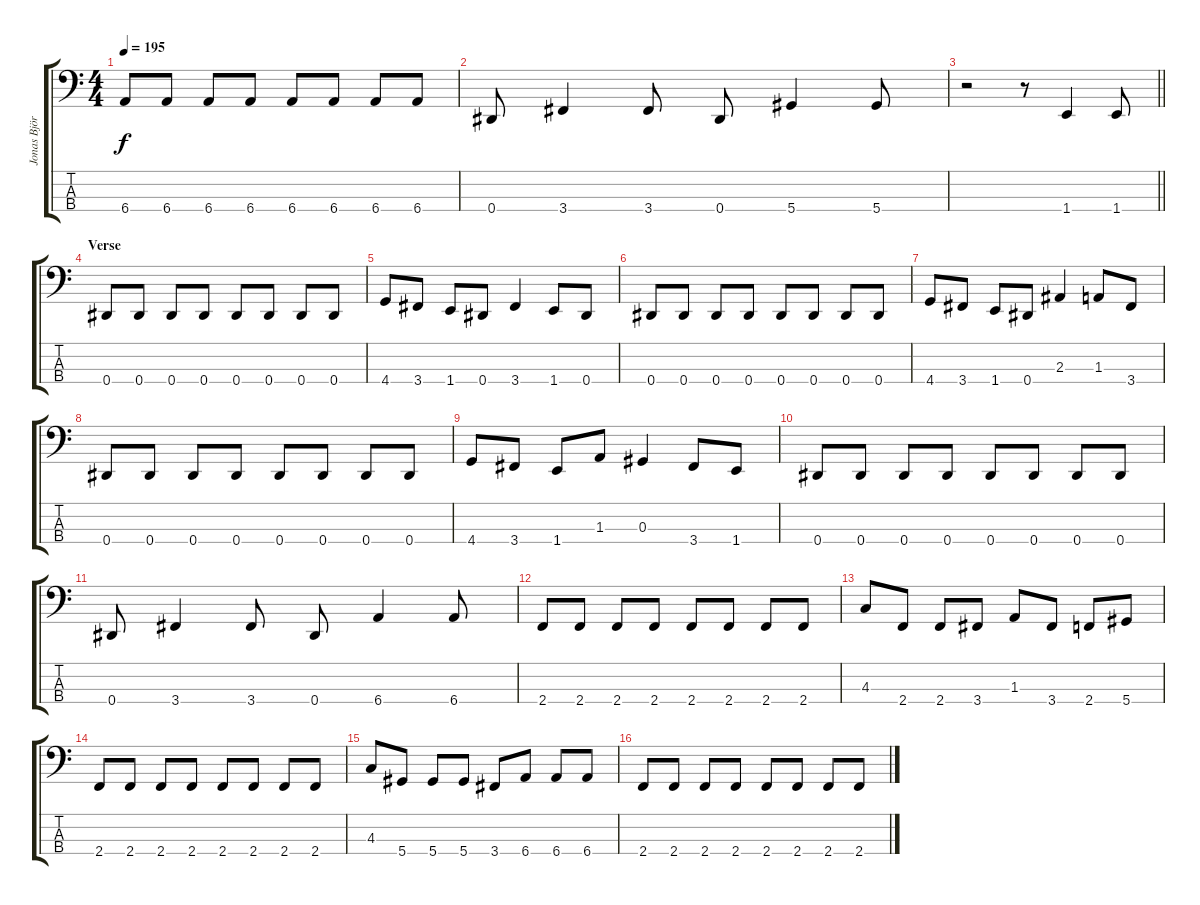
\track ("Jonas Björler" "Jonas Björ") {instrument electricbasspick}
\staff {score tabs}
\tuning (Gb2 Db2 Ab1 Eb1) {hide}
\ts (4 4)
\tempo 195
\clef f4
\ks c
6.4.8{dy f} 6.4.8 6.4.8 6.4.8 6.4.8 6.4.8 6.4.8 6.4.8 |
0.4.8 3.4.4 3.4.8 0.4.8 5.4.4 5.4.8 |
\barLineRight lightlight
r.2 r.8 1.4.4 1.4.8 |
\section ("" "Verse")
0.4.8 0.4.8 0.4.8 0.4.8 0.4.8 0.4.8 0.4.8 0.4.8 |
4.4.8 3.4.8 1.4.8 0.4.8 3.4.4 1.4.8 0.4.8 |
0.4.8 0.4.8 0.4.8 0.4.8 0.4.8 0.4.8 0.4.8 0.4.8 |
4.4.8 3.4.8 1.4.8 0.4.8 2.3.4 1.3.8 3.4.8 |
0.4.8 0.4.8 0.4.8 0.4.8 0.4.8 0.4.8 0.4.8 0.4.8 |
4.4.8 3.4.8 1.4.8 1.3.8 0.3.4 3.4.8 1.4.8 |
0.4.8 0.4.8 0.4.8 0.4.8 0.4.8 0.4.8 0.4.8 0.4.8 |
0.4.8 3.4.4 3.4.8 0.4.8 6.4.4 6.4.8 |
2.4.8 2.4.8 2.4.8 2.4.8 2.4.8 2.4.8 2.4.8 2.4.8 |
4.3.8 2.4.8 2.4.8 3.4.8 1.3.8 3.4.8 2.4.8 5.4.8 |
2.4.8 2.4.8 2.4.8 2.4.8 2.4.8 2.4.8 2.4.8 2.4.8 |
4.3.8 5.4.8 5.4.8 5.4.8 3.4.8 6.4.8 6.4.8 6.4.8 |
2.4.8 2.4.8 2.4.8 2.4.8 2.4.8 2.4.8 2.4.8 2.4.8
